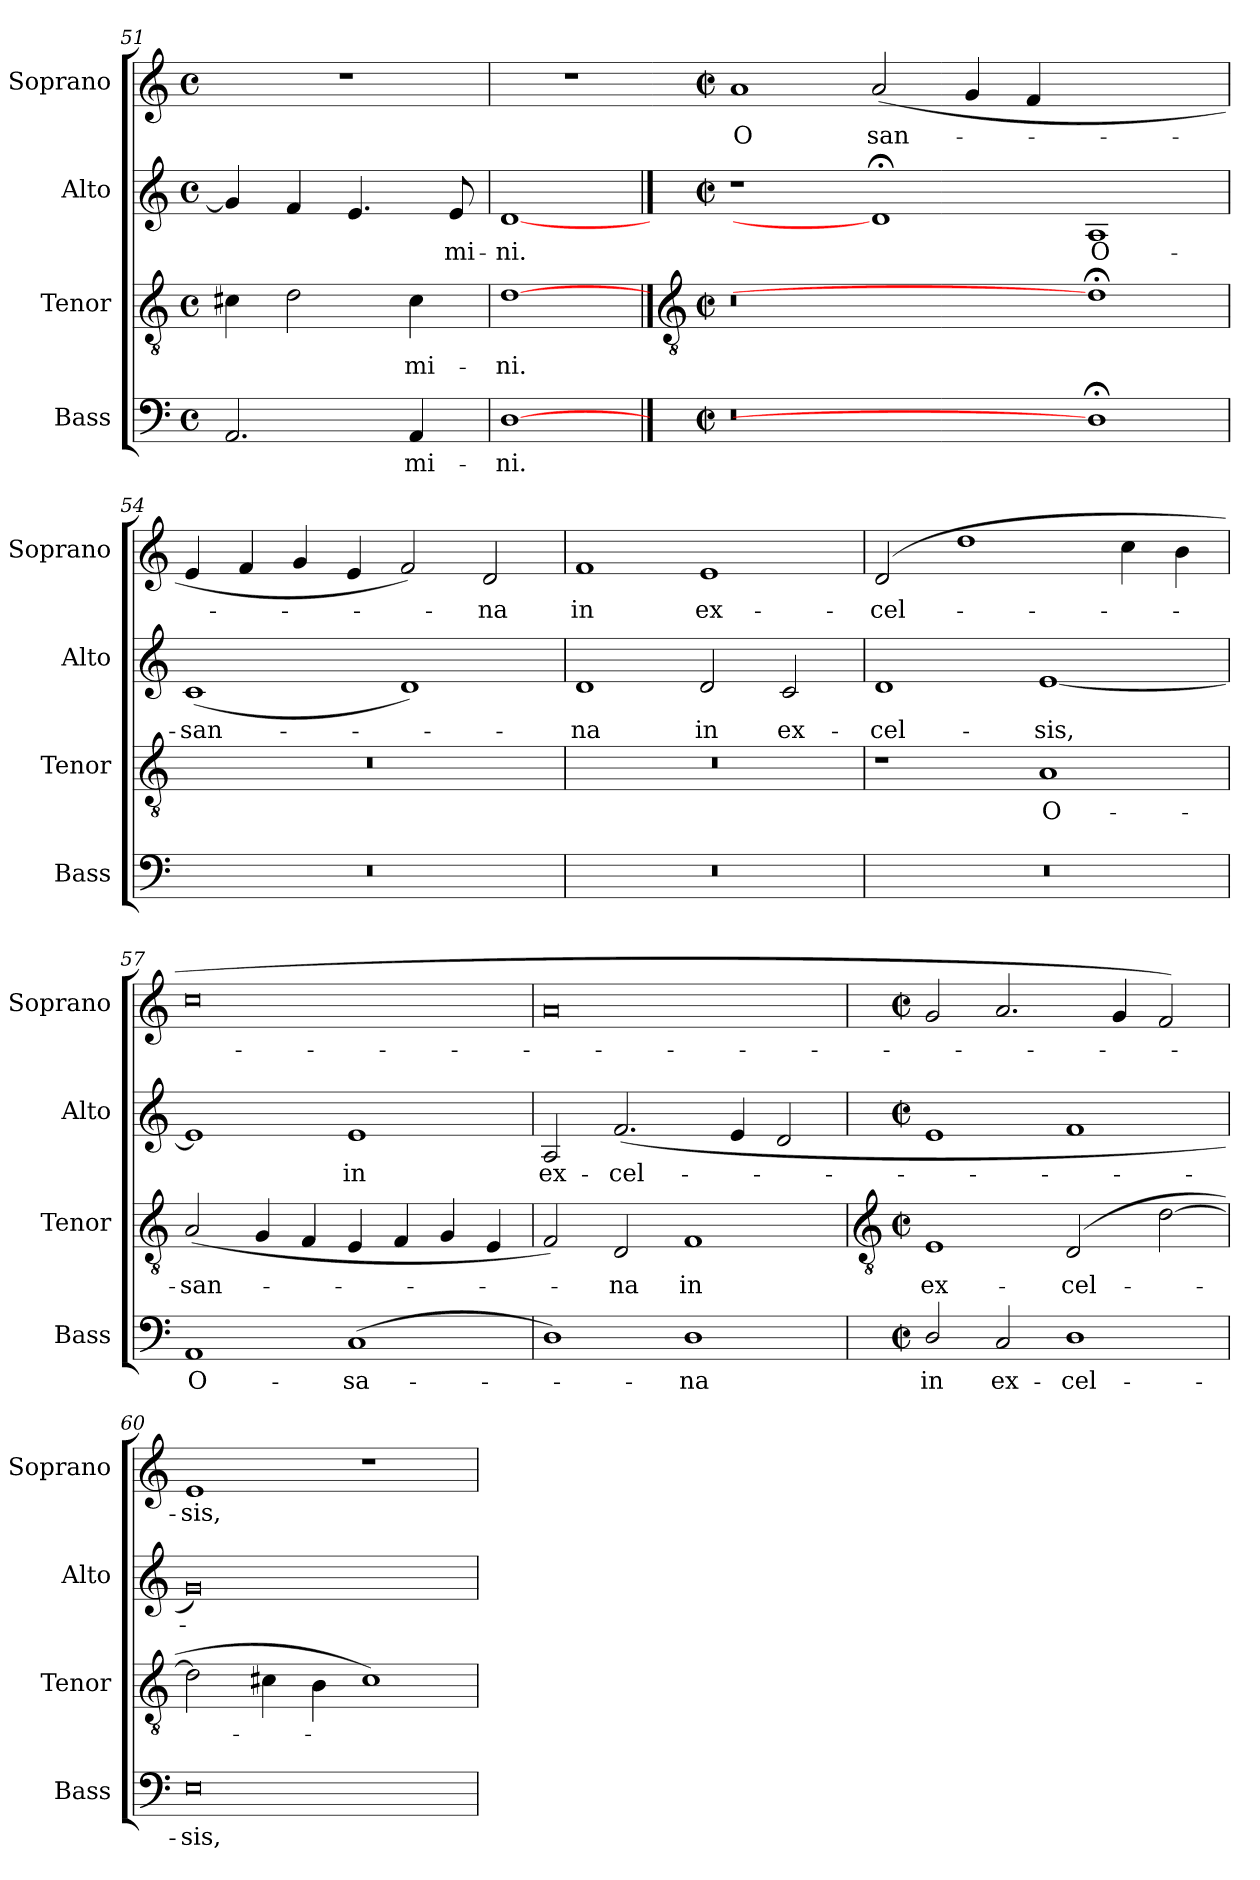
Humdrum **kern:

**kern	**text	**kern	**text	**kern	**text	**kern	**text
*part4	*part4	*part3	*part3	*part2	*part2	*part1	*part1
*staff4	*staff4	*staff3	*staff3	*staff2	*staff2	*staff1	*staff1
*I"Bass	*	*I"Tenor	*	*I"Alto	*	*I"Soprano	*
*I'Bass	*	*I'Tenor	*	*I'Alto	*	*I'Soprano	*
*clefF4	*	*clefGv2	*	*clefG2	*	*clefG2	*
*k[]	*	*k[]	*	*k[]	*	*k[]	*
*C:	*	*C:	*	*C:	*	*C:	*
*M4/4	*	*M4/4	*	*M4/4	*	*M4/4	*
*met(c)	*	*met(c)	*	*met(c)	*	*met(c)	*
=51	=51	=51	=51	=51	=51	=51	=51
2.AA	.	4c#X	.	4g]	.	1r	.
.	.	2d	.	4f	.	.	.
.	.	.	.	4.e	.	.	.
!	!LO:LY:b	!	!LO:LY:b	!	!	!	!
4AA	mi-	4c#	mi-	.	.	.	.
!	!	!	!	!	!LO:LY:b	!	!
.	.	.	.	8e	mi-	.	.
=52	=52	=52	=52	=52	=52	=52	=52
!	!LO:LY:b	!	!LO:LY:b	!	!LO:LY:b	!	!
[1D	-ni.	[1d	-ni.	[1d	-ni.	1r	.
!!LO:LB:g=z
==53	=53	==53	=53	==53	=53	=53	=53
*	*	*clefGv2	*	*	*	*	*
*	*	*	*	*	*	*k[]	*
*	*	*	*	*	*	*C:	*
*M4/2	*	*M4/2	*	*M4/2	*	*M4/2	*
*met(c|)	*	*met(c|)	*	*met(c|)	*	*met(c|)	*
!	!	!	!	!	!	!	!LO:LY:b
0r	.	0r	.	1r	.	1a	O
!	!	!	!	!	!	!	!LO:LY:b
.	.	.	.	1d;<]	.	(<2a	san-
.	.	.	.	.	.	4g	.
.	.	.	.	.	.	4f	.
!	!	!	!	!	!LO:LY:b	!	!
1D;<]	.	1d;<]	.	1A	O-	1ryy	.
=54	=54	=54	=54	=54	=54	=54	=54
!	!	!	!	!	!LO:LY:b	!	!
0r	.	0r	.	(<1c	-san-	4e	.
.	.	.	.	.	.	4f	.
.	.	.	.	.	.	4g	.
.	.	.	.	.	.	4e	.
.	.	.	.	1d)	.	2f)	.
!	!	!	!	!	!	!	!LO:LY:b
.	.	.	.	.	.	2d	na
=55	=55	=55	=55	=55	=55	=55	=55
!	!	!	!	!	!LO:LY:b	!	!LO:LY:b
0r	.	0r	.	1d	na	1f	in
!	!	!	!	!	!LO:LY:b	!	!LO:LY:b
.	.	.	.	2d	in	1e	ex-
!	!	!	!	!	!LO:LY:b	!	!
.	.	.	.	2c	ex-	.	.
=56	=56	=56	=56	=56	=56	=56	=56
!	!	!	!	!	!LO:LY:b	!	!LO:LY:b
0r	.	1r	.	1d	-cel-	(<2d	-cel-
.	.	.	.	.	.	1dd	.
!	!	!	!LO:LY:b	!	!LO:LY:b	!	!
.	.	1A	O-	[1e	-sis,	.	.
.	.	.	.	.	.	4cc	.
.	.	.	.	.	.	4b	.
=57	=57	=57	=57	=57	=57	=57	=57
!	!LO:LY:b	!	!LO:LY:b	!	!	!	!
1AA	O-	(<2A	-san-	1e]	.	0cc	.
.	.	4G	.	.	.	.	.
.	.	4F	.	.	.	.	.
!	!LO:LY:b	!	!	!	!LO:LY:b	!	!
(<1C	-sa-	4E	.	1e	in	.	.
.	.	4F	.	.	.	.	.
.	.	4G	.	.	.	.	.
.	.	4E	.	.	.	.	.
=58	=58	=58	=58	=58	=58	=58	=58
!	!	!	!	!	!LO:LY:b	!	!
1D)	.	2F)	.	2A	ex-	0a	.
!	!	!	!LO:LY:b	!	!LO:LY:b	!	!
.	.	2D	na	(<2.f	-cel-	.	.
!	!LO:LY:b	!	!LO:LY:b	!	!	!	!
1D	na	1F	in	.	.	.	.
.	.	.	.	4e	.	.	.
.	.	.	.	2d	.	.	.
!!LO:LB:g=z
=59	=59	=59	=59	=59	=59	=59	=59
*	*	*clefGv2	*	*	*	*	*
*M4/2	*	*M4/2	*	*M4/2	*	*M4/2	*
*met(c|)	*	*met(c|)	*	*met(c|)	*	*met(c|)	*
!	!LO:LY:b	!	!LO:LY:b	!	!	!	!
2D/	in	1E	ex-	1e	.	2g	.
!	!LO:LY:b	!	!	!	!	!	!
2C	ex-	.	.	.	.	2.a	.
!	!LO:LY:b	!	!LO:LY:b	!	!	!	!
1D	-cel-	(>2D	-cel-	1f	.	.	.
.	.	.	.	.	.	4g	.
.	.	[2d	.	.	.	2f)	.
=60	=60	=60	=60	=60	=60	=60	=60
!	!LO:LY:b	!	!	!	!	!	!LO:LY:b
0E	-sis,	2d]	.	0g)	.	1e	sis,
.	.	4c#X	.	.	.	.	.
.	.	4B	.	.	.	.	.
.	.	1c#)	.	.	.	1r	.
=	=	=	=	=	=	=	=
*-	*-	*-	*-	*-	*-	*-	*-
